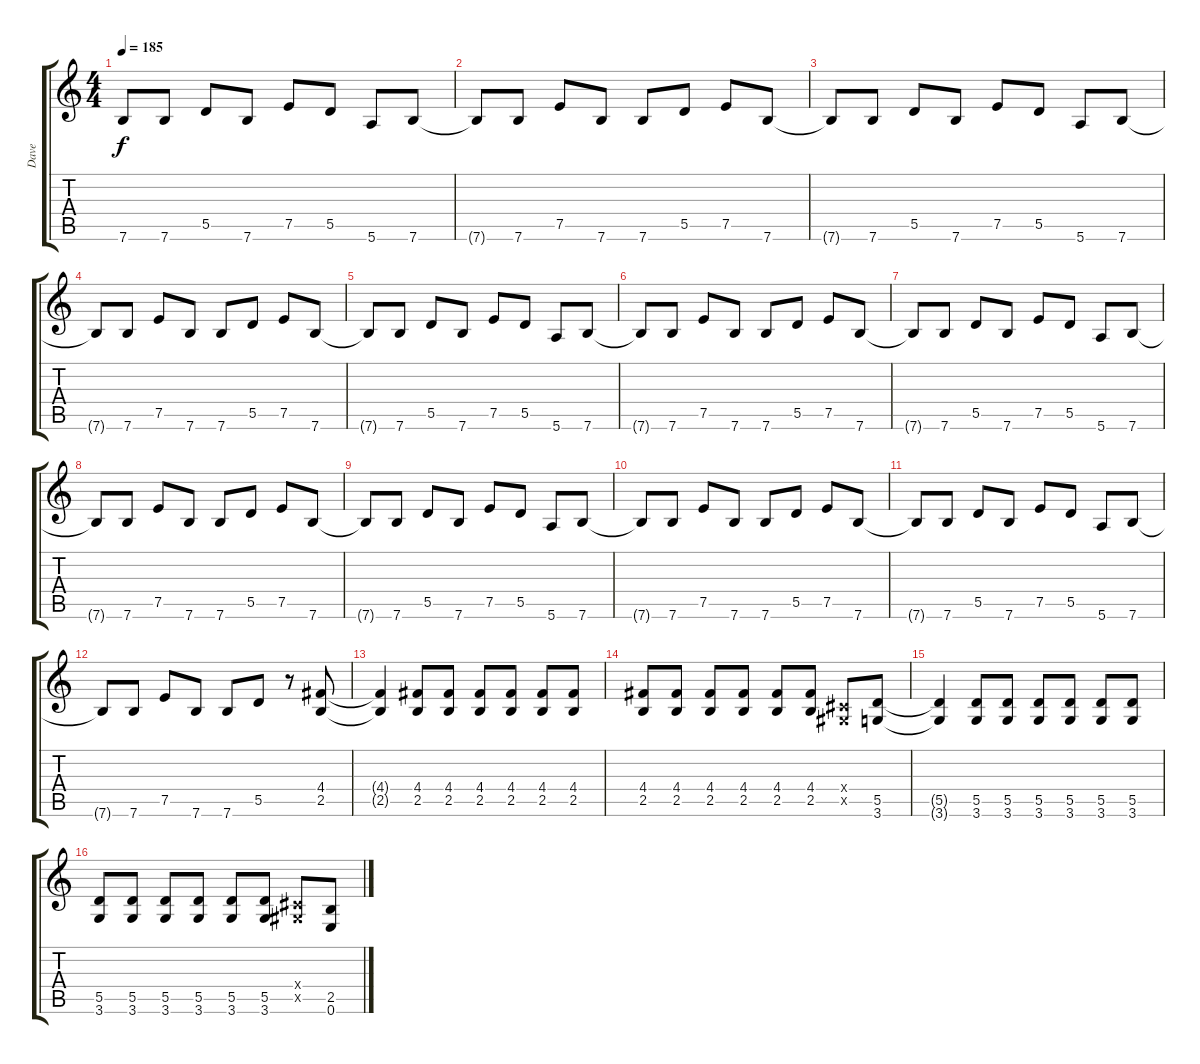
\track ("Dave" "Dave") {instrument distortionguitar}
\staff {score tabs}
\tuning (E4 B3 G3 D3 A2 E2) {hide}
\ts (4 4)
\tempo 185
\clef g2
\ks c
7.6{t}.8{dy f} 7.6.8 5.5.8 7.6.8 7.5.8 5.5.8 5.6.8 7.6.8 |
7.6{t}.8 7.6.8 7.5.8 7.6.8 7.6.8 5.5.8 7.5.8 7.6.8 |
7.6{t}.8 7.6.8 5.5.8 7.6.8 7.5.8 5.5.8 5.6.8 7.6.8 |
7.6{t}.8 7.6.8 7.5.8 7.6.8 7.6.8 5.5.8 7.5.8 7.6.8 |
7.6{t}.8 7.6.8 5.5.8 7.6.8 7.5.8 5.5.8 5.6.8 7.6.8 |
7.6{t}.8 7.6.8 7.5.8 7.6.8 7.6.8 5.5.8 7.5.8 7.6.8 |
7.6{t}.8 7.6.8 5.5.8 7.6.8 7.5.8 5.5.8 5.6.8 7.6.8 |
7.6{t}.8 7.6.8 7.5.8 7.6.8 7.6.8 5.5.8 7.5.8 7.6.8 |
7.6{t}.8 7.6.8 5.5.8 7.6.8 7.5.8 5.5.8 5.6.8 7.6.8 |
7.6{t}.8 7.6.8 7.5.8 7.6.8 7.6.8 5.5.8 7.5.8 7.6.8 |
7.6{t}.8 7.6.8 5.5.8 7.6.8 7.5.8 5.5.8 5.6.8 7.6.8 |
7.6{t}.8 7.6.8 7.5.8 7.6.8 7.6.8 5.5.8 r.8 (4.4 2.5).8 |
(4.4{t} 2.5{t}).4 (4.4 2.5).8 (4.4 2.5).8 (4.4 2.5).8 (4.4 2.5).8 (4.4 2.5).8 (4.4 2.5).8 |
(4.4 2.5).8 (4.4 2.5).8 (4.4 2.5).8 (4.4 2.5).8 (4.4 2.5).8 (4.4 2.5).8 (-1.4{x} -1.5{x}).8 (5.5 3.6).8 |
(5.5{t} 3.6{t}).4 (5.5 3.6).8 (5.5 3.6).8 (5.5 3.6).8 (5.5 3.6).8 (5.5 3.6).8 (5.5 3.6).8 |
(5.5 3.6).8 (5.5 3.6).8 (5.5 3.6).8 (5.5 3.6).8 (5.5 3.6).8 (5.5 3.6).8 (-1.4{x} -1.5{x}).8 (2.5 0.6).8
